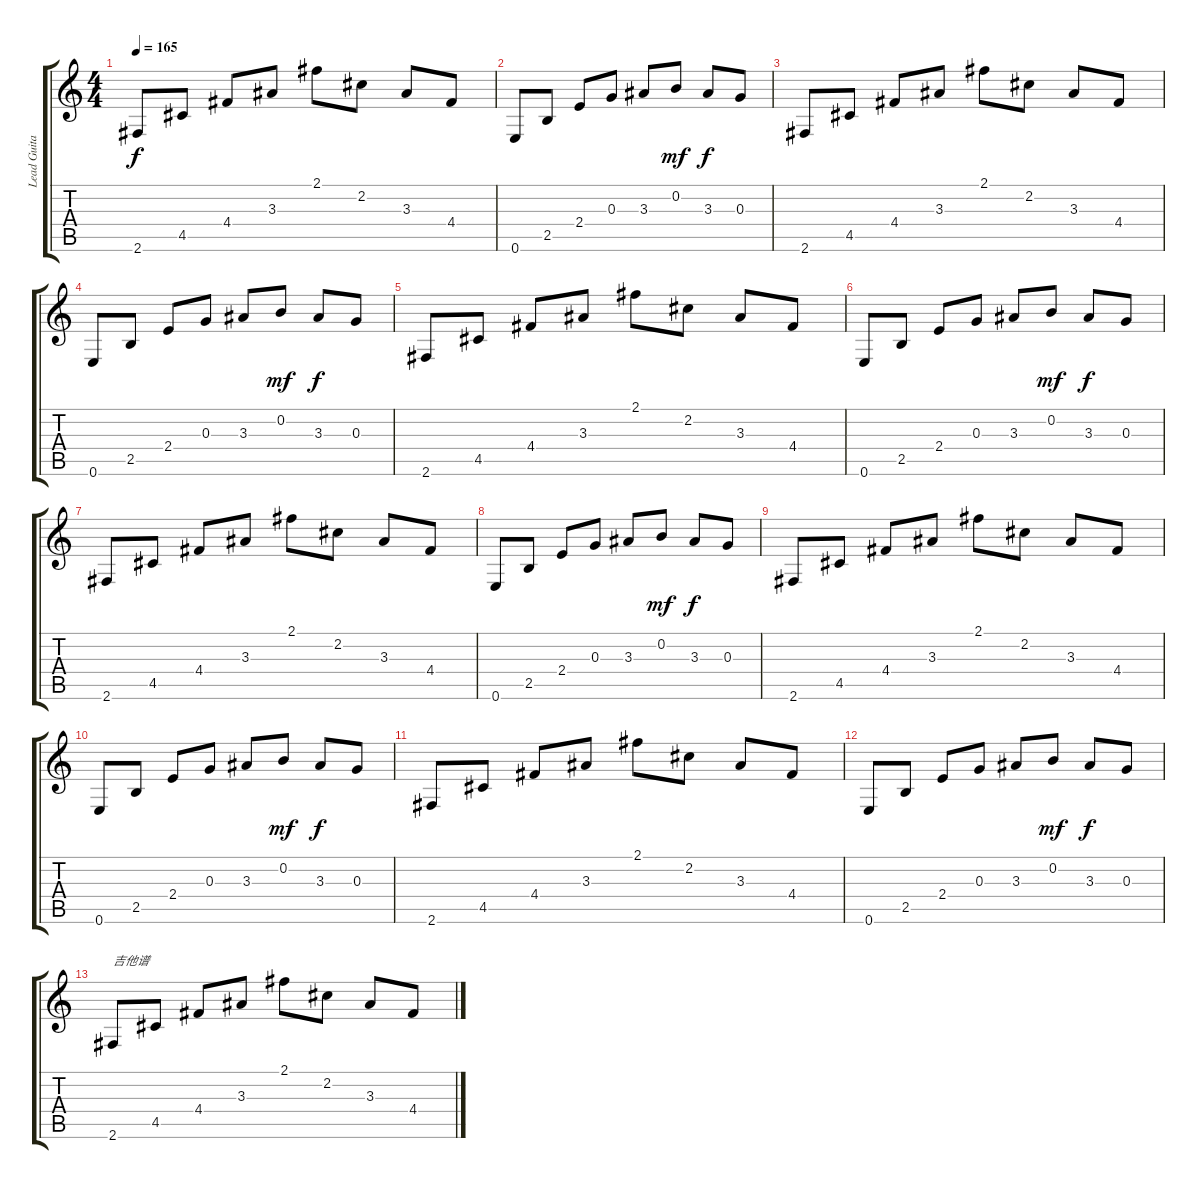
\track ("Lead Guitar 1" "Lead Guita") {instrument distortionguitar}
\staff {score tabs}
\tuning (E4 B3 G3 D3 A2 E2) {hide}
\ts (4 4)
\tempo 165
\clef g2
\ks c
2.6.8{dy f} 4.5.8 4.4.8 3.3.8 2.1.8 2.2.8 3.3.8 4.4.8 |
0.6.8 2.5.8 2.4.8 0.3.8 3.3.8 0.2.8{dy mf} 3.3.8{dy f} 0.3.8 |
2.6.8 4.5.8 4.4.8 3.3.8 2.1.8 2.2.8 3.3.8 4.4.8 |
0.6.8 2.5.8 2.4.8 0.3.8 3.3.8 0.2.8{dy mf} 3.3.8{dy f} 0.3.8 |
2.6.8 4.5.8 4.4.8 3.3.8 2.1.8 2.2.8 3.3.8 4.4.8 |
0.6.8 2.5.8 2.4.8 0.3.8 3.3.8 0.2.8{dy mf} 3.3.8{dy f} 0.3.8 |
2.6.8 4.5.8 4.4.8 3.3.8 2.1.8 2.2.8 3.3.8 4.4.8 |
0.6.8 2.5.8 2.4.8 0.3.8 3.3.8 0.2.8{dy mf} 3.3.8{dy f} 0.3.8 |
2.6.8 4.5.8 4.4.8 3.3.8 2.1.8 2.2.8 3.3.8 4.4.8 |
0.6.8{volume 10} 2.5.8{volume 10} 2.4.8{volume 9} 0.3.8{volume 9} 3.3.8{volume 9} 0.2.8{dy mf volume 8} 3.3.8{dy f volume 8} 0.3.8{volume 8} |
2.6.8{volume 7} 4.5.8{volume 7} 4.4.8{volume 7} 3.3.8{volume 6} 2.1.8{volume 6} 2.2.8{volume 6} 3.3.8{volume 6} 4.4.8{volume 5} |
0.6.8{volume 5} 2.5.8{volume 4} 2.4.8{volume 4} 0.3.8{volume 4} 3.3.8{volume 4} 0.2.8{dy mf volume 3} 3.3.8{dy f volume 3} 0.3.8{volume 3} |
2.6.8{txt "吉他谱" volume 2} 4.5.8{volume 2} 4.4.8{volume 2} 3.3.8{volume 2} 2.1.8{volume 1} 2.2.8{volume 1} 3.3.8{volume 1} 4.4.8{volume 0}
